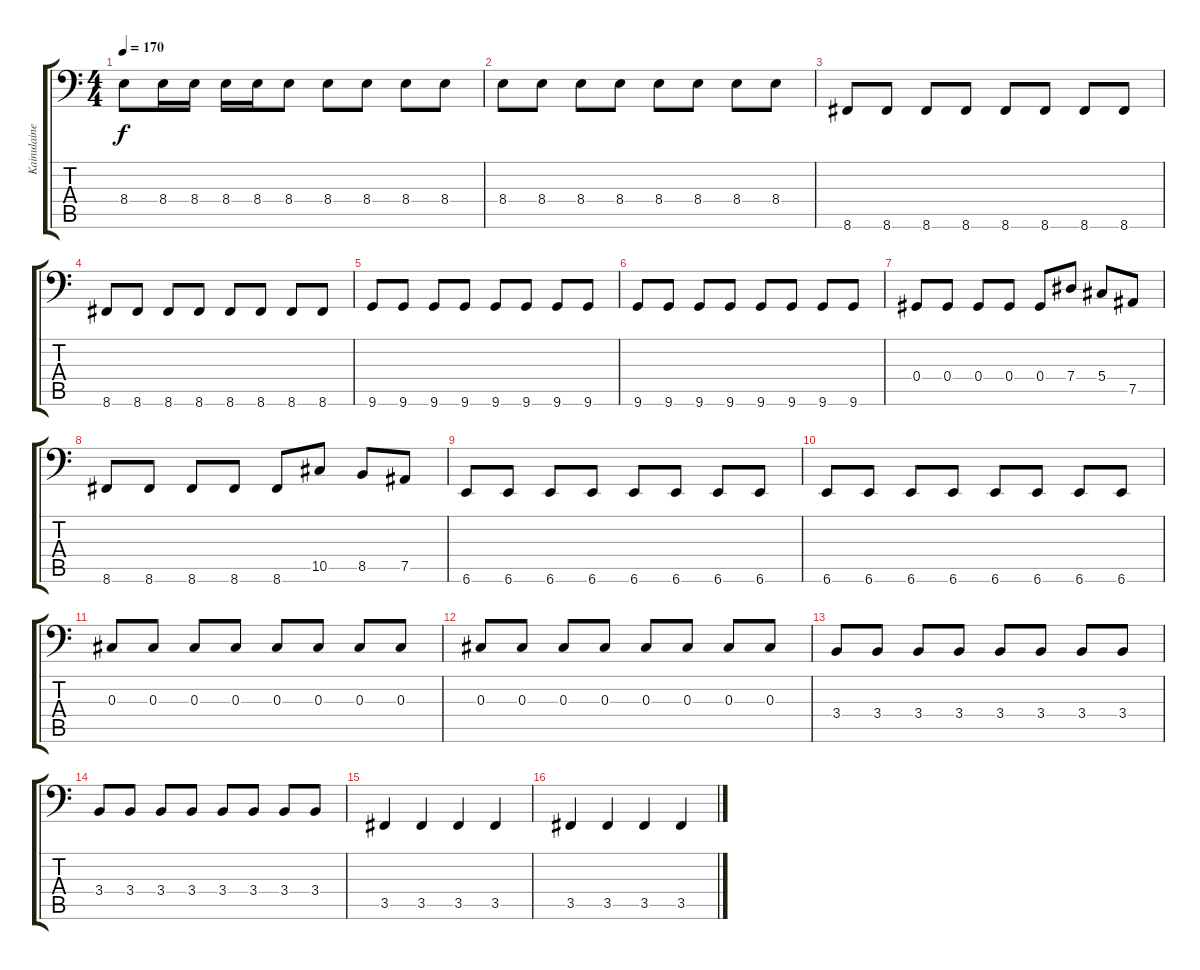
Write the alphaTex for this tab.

\track ("Kainulainen" "Kainulaine") {instrument electricbassfinger}
\staff {score tabs}
\tuning (Bb2 F2 Db2 Ab1 Eb1 Bb0) {hide}
\ts (4 4)
\tempo 170
\clef f4
\ks c
8.4.8{dy f} 8.4.16 8.4.16 8.4.16 8.4.16 8.4.8 8.4.8 8.4.8 8.4.8 8.4.8 |
8.4.8 8.4.8 8.4.8 8.4.8 8.4.8 8.4.8 8.4.8 8.4.8 |
8.6.8 8.6.8 8.6.8 8.6.8 8.6.8 8.6.8 8.6.8 8.6.8 |
8.6.8 8.6.8 8.6.8 8.6.8 8.6.8 8.6.8 8.6.8 8.6.8 |
9.6.8 9.6.8 9.6.8 9.6.8 9.6.8 9.6.8 9.6.8 9.6.8 |
9.6.8 9.6.8 9.6.8 9.6.8 9.6.8 9.6.8 9.6.8 9.6.8 |
0.4.8 0.4.8 0.4.8 0.4.8 0.4.8 7.4.8 5.4.8 7.5.8 |
8.6.8 8.6.8 8.6.8 8.6.8 8.6.8 10.5.8 8.5.8 7.5.8 |
6.6.8 6.6.8 6.6.8 6.6.8 6.6.8 6.6.8 6.6.8 6.6.8 |
6.6.8 6.6.8 6.6.8 6.6.8 6.6.8 6.6.8 6.6.8 6.6.8 |
0.3.8 0.3.8 0.3.8 0.3.8 0.3.8 0.3.8 0.3.8 0.3.8 |
0.3.8 0.3.8 0.3.8 0.3.8 0.3.8 0.3.8 0.3.8 0.3.8 |
3.4.8 3.4.8 3.4.8 3.4.8 3.4.8 3.4.8 3.4.8 3.4.8 |
3.4.8 3.4.8 3.4.8 3.4.8 3.4.8 3.4.8 3.4.8 3.4.8 |
3.5.4 3.5.4 3.5.4 3.5.4 |
3.5.4 3.5.4 3.5.4 3.5.4
